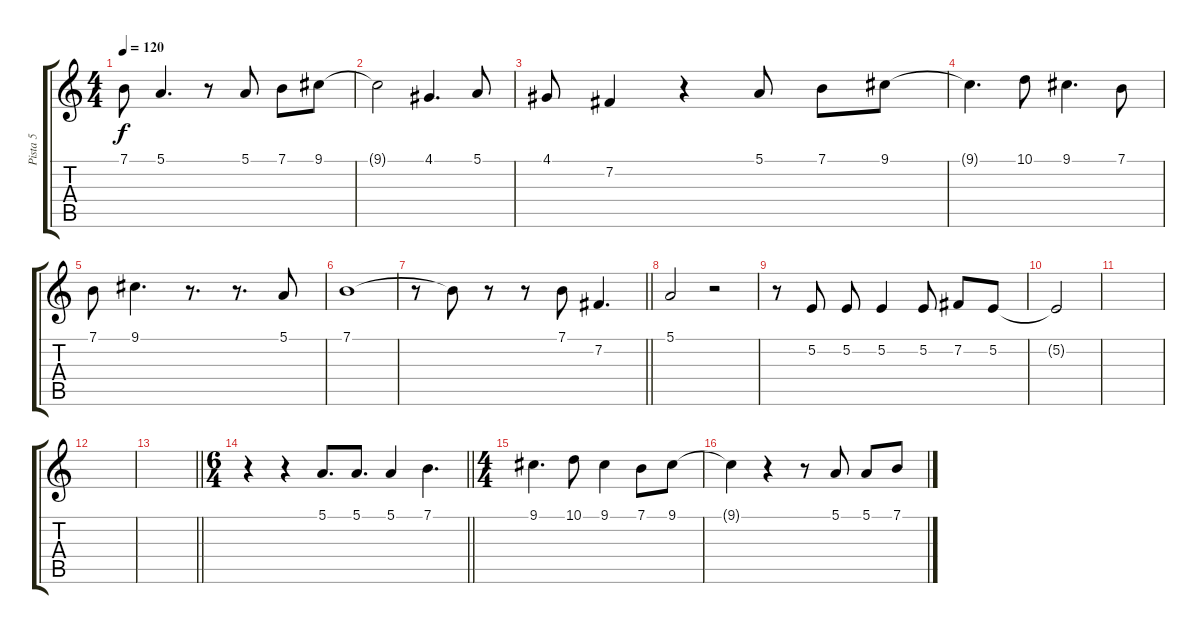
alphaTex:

\track ("Pista 5" "Pista 5") {instrument flute}
\staff {score tabs}
\tuning (E4 B3 G3 D3 A2 E2) {hide}
\ts (4 4)
\tempo 120
\clef g2
\ks c
7.1.8{dy f} 5.1.4{d} r.8 5.1.8 7.1.8 9.1.8 |
9.1{t}.2 4.1.4{d} 5.1.8 |
4.1.8 7.2.4 r.4 5.1.8 7.1.8 9.1.8 |
9.1{t}.4{d} 10.1.8 9.1.4{d} 7.1.8 |
7.1.8 9.1.4{d} r.8{d} r.8{d} 5.1.8 |
7.1.1 |
\barLineRight lightlight
r.8 7.1{t}.8 r.8 r.8 7.1.8 7.2.4{d} |
\section ("" "")
5.1.2 r.2 |
r.8 5.2.8 5.2.8 5.2.4 5.2.8 7.2.8 5.2.8 |
5.2{t}.2 |
|
|
\barLineRight lightlight
|
\ts (6 4)
\section ("" "")
\barLineRight lightlight
r.4 r.4 5.1.8{d} 5.1.8{d} 5.1.4 7.1.4{d} |
\ts (4 4)
9.1.4{d} 10.1.8 9.1.4 7.1.8 9.1.8 |
9.1{t}.4 r.4 r.8 5.1.8 5.1.8 7.1.8
